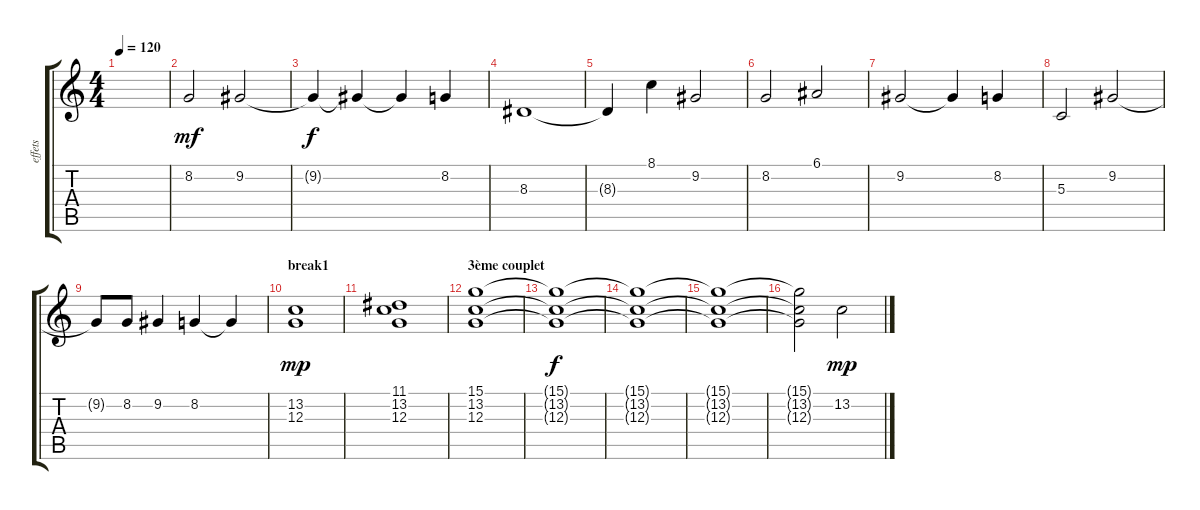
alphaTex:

\track ("effets" "effets") {instrument choiraahs}
\staff {score tabs}
\tuning (E4 B3 G3 D3 A2 E2) {hide}
\ts (4 4)
\tempo 120
\clef g2
\ks c
|
8.2.2{dy mf} 9.2.2 |
9.2{t}.4{dy f} 9.2{t}.4 9.2{t}.4 8.2.4 |
8.3.1 |
8.3{t}.4 8.1.4 9.2.2 |
8.2.2 6.1.2 |
9.2.2 9.2{t}.4 8.2.4 |
5.3.2 9.2.2 |
9.2{t}.8 8.2.8 9.2.4 8.2.4 8.2{t}.4 |
\section ("" "break1")
(13.2 12.3).1{dy mp} |
(11.1 13.2 12.3).1 |
\section ("" "3ème couplet")
(15.1 13.2 12.3).1 |
(15.1{t} 13.2{t} 12.3{t}).1{dy f} |
(15.1{t} 13.2{t} 12.3{t}).1 |
(15.1{t} 13.2{t} 12.3{t}).1 |
(15.1{t} 13.2{t} 12.3{t}).2 13.2.2{dy mp}
